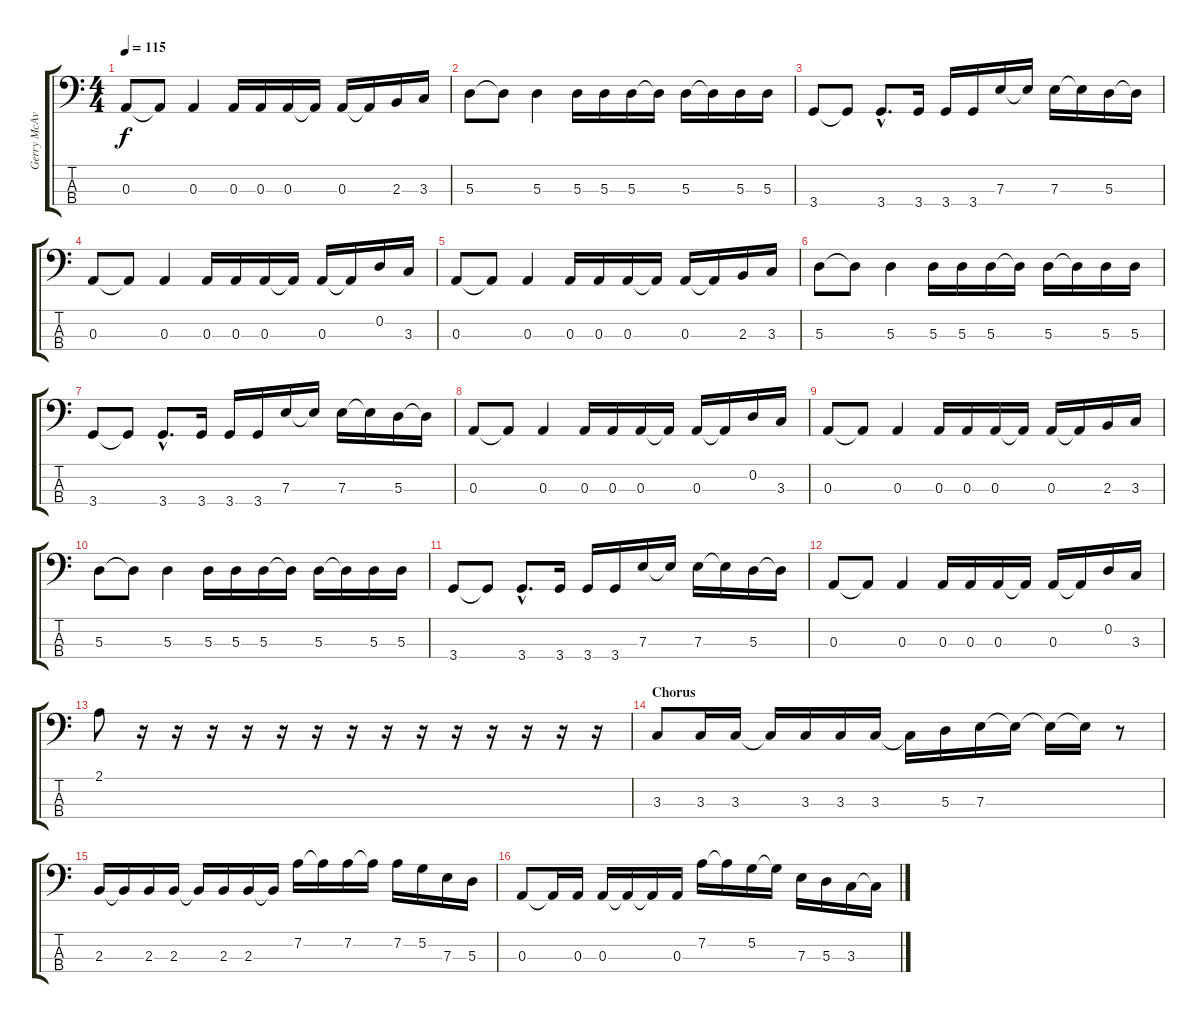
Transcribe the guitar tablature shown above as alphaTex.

\track ("Gerry McAvoy" "Gerry McAv") {instrument electricbassfinger}
\staff {score tabs}
\tuning (G2 D2 A1 E1) {hide}
\ts (4 4)
\tempo 115
\clef f4
\ks c
0.3.8{dy f} 0.3{t}.8 0.3.4 0.3.16 0.3.16 0.3.16 0.3{t}.16 0.3.16 0.3{t}.16 2.3.16 3.3.16 |
5.3.8 5.3{t}.8 5.3.4 5.3.16 5.3.16 5.3.16 5.3{t}.16 5.3.16 5.3{t}.16 5.3.16 5.3.16 |
3.4.8 3.4{t}.8 3.4{hac}.8{d} 3.4.16 3.4.16 3.4.16 7.3.16 7.3{t}.16 7.3.16 7.3{t}.16 5.3.16 5.3{t}.16 |
0.3.8 0.3{t}.8 0.3.4 0.3.16 0.3.16 0.3.16 0.3{t}.16 0.3.16 0.3{t}.16 0.2.16 3.3.16 |
0.3.8 0.3{t}.8 0.3.4 0.3.16 0.3.16 0.3.16 0.3{t}.16 0.3.16 0.3{t}.16 2.3.16 3.3.16 |
5.3.8 5.3{t}.8 5.3.4 5.3.16 5.3.16 5.3.16 5.3{t}.16 5.3.16 5.3{t}.16 5.3.16 5.3.16 |
3.4.8 3.4{t}.8 3.4{hac}.8{d} 3.4.16 3.4.16 3.4.16 7.3.16 7.3{t}.16 7.3.16 7.3{t}.16 5.3.16 5.3{t}.16 |
0.3.8 0.3{t}.8 0.3.4 0.3.16 0.3.16 0.3.16 0.3{t}.16 0.3.16 0.3{t}.16 0.2.16 3.3.16 |
0.3.8 0.3{t}.8 0.3.4 0.3.16 0.3.16 0.3.16 0.3{t}.16 0.3.16 0.3{t}.16 2.3.16 3.3.16 |
5.3.8 5.3{t}.8 5.3.4 5.3.16 5.3.16 5.3.16 5.3{t}.16 5.3.16 5.3{t}.16 5.3.16 5.3.16 |
3.4.8 3.4{t}.8 3.4{hac}.8{d} 3.4.16 3.4.16 3.4.16 7.3.16 7.3{t}.16 7.3.16 7.3{t}.16 5.3.16 5.3{t}.16 |
0.3.8 0.3{t}.8 0.3.4 0.3.16 0.3.16 0.3.16 0.3{t}.16 0.3.16 0.3{t}.16 0.2.16 3.3.16 |
2.1.8 r.16 r.16 r.16 r.16 r.16 r.16 r.16 r.16 r.16 r.16 r.16 r.16 r.16 r.16 |
\section ("" "Chorus")
3.3.8 3.3.16 3.3.16 3.3{t}.16 3.3.16 3.3.16 3.3.16 3.3{t}.16 5.3.16 7.3.16 7.3{t}.16 7.3{t}.16 7.3{t}.16 r.8 |
2.3.16 2.3{t}.16 2.3.16 2.3.16 2.3{t}.16 2.3.16 2.3.16 2.3{t}.16 7.2.16 7.2{t}.16 7.2.16 7.2{t}.16 7.2.16 5.2.16 7.3.16 5.3.16 |
0.3.8 0.3{t}.16 0.3.16 0.3.16 0.3{t}.16 0.3{t}.16 0.3.16 7.2.16 7.2{t}.16 5.2.16 5.2{t}.16 7.3.16 5.3.16 3.3.16 3.3{t}.16
